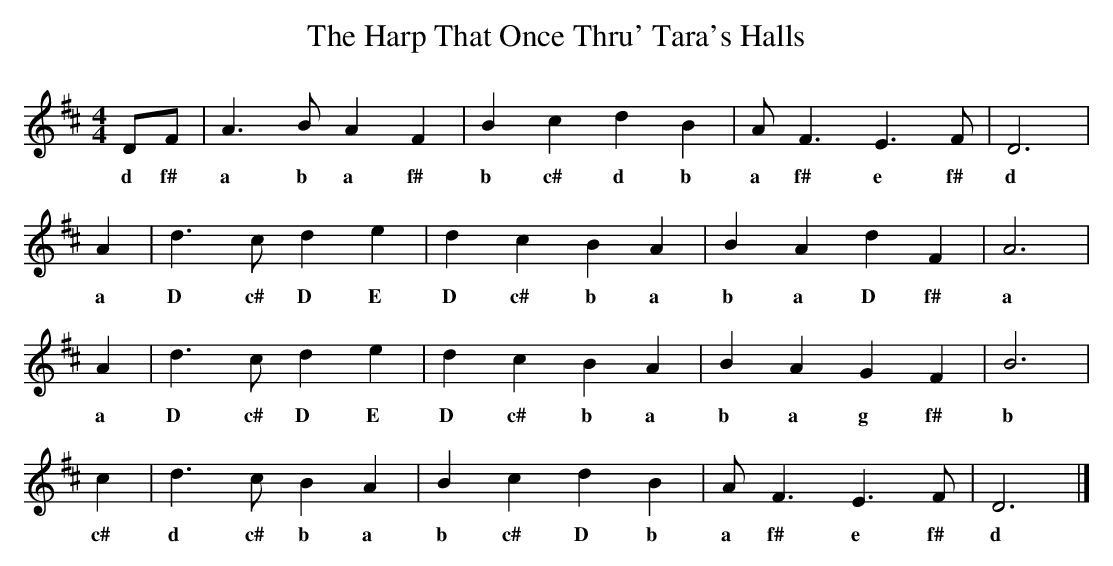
X:1
T:Harp That Once Thru' Tara's Halls, The
M:4/4
L:1/8
K:D
DF|A3BA2F2|B2c2d2B2|AF3 E3F|D6|
w:d f# a b a f# b c# d b a f# e f# d
A2|d3c d2 e2|d2c2B2A2|B2 A2 d2 F2|A6|
w:a D c# D E D c# b a b a D f# a
A2|d3cd2e2|d2c2B2A2|B2A2G2F2|B6|
w:a D c# D E D c# b a b a g f# b
c2|d3cB2A2|B2c2d2B2|AF3E3F|D6|]
w:c# d c# b a b c# D b a f# e f# d
